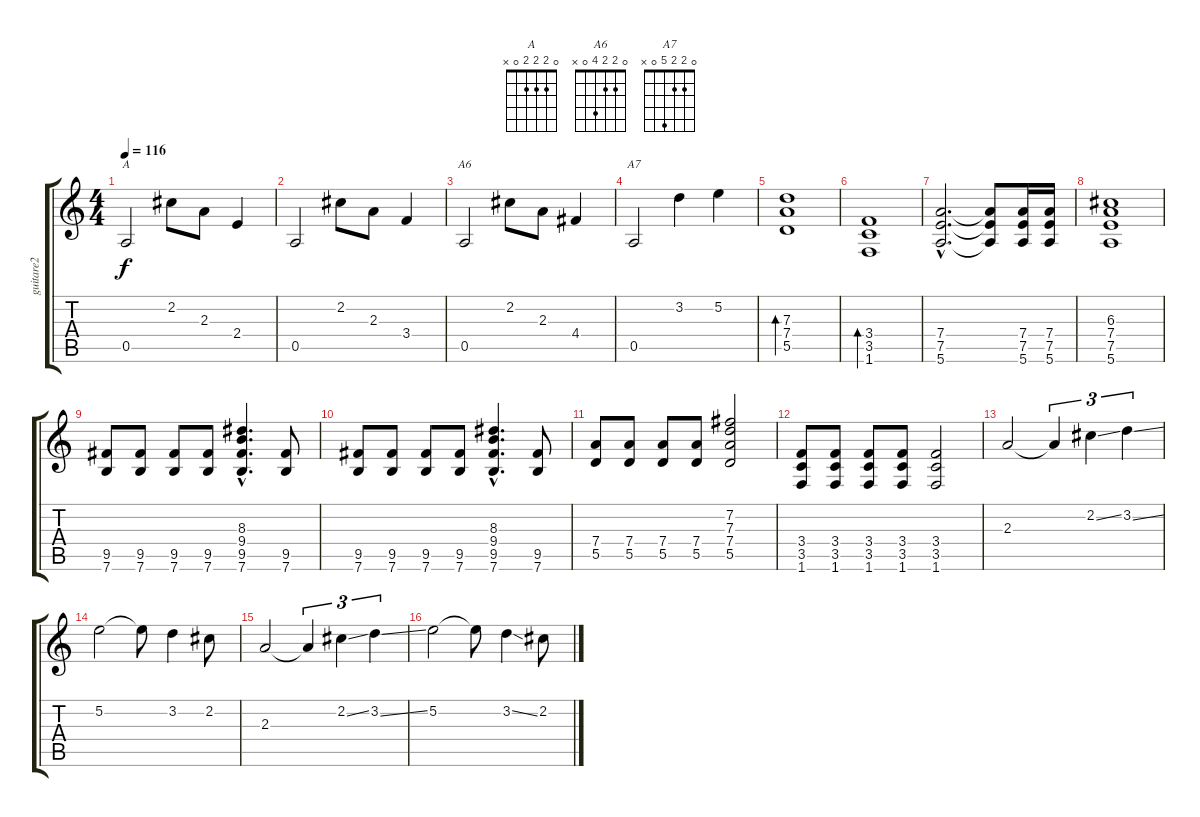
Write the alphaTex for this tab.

\track ("guitare2" "guitare2") {instrument electricguitarjazz}
\staff {score tabs}
\tuning (E4 B3 G3 D3 A2 E2) {hide}
\chord ("A" 0 2 2 2 0 x)
\chord ("A6" 0 2 2 4 0 x)
\chord ("A7" 0 2 2 5 0 x)
\ts (4 4)
\tempo 116
\clef g2
\ks c
0.5.2{ch "A" dy f} 2.2.8 2.3.8 2.4.4 |
0.5.2 2.2.8 2.3.8 3.4.4 |
0.5.2{ch "A6"} 2.2.8 2.3.8 4.4.4 |
0.5.2{ch "A7"} 3.2.4 5.2.4 |
(7.3 7.4 5.5).1{bd 60} |
(3.4 3.5 1.6).1{bd 60} |
(7.4{hac} 7.5{hac} 5.6{hac}).2{d} (7.4{t} 7.5{t} 5.6{t}).8 (7.4 7.5 5.6).16 (7.4 7.5 5.6).16 |
(6.3 7.4 7.5 5.6).1 |
(9.5 7.6).8 (9.5 7.6).8 (9.5 7.6).8 (9.5 7.6).8 (8.3{hac} 9.4{hac} 9.5{hac} 7.6{hac}).4{d} (9.5 7.6).8 |
(9.5 7.6).8 (9.5 7.6).8 (9.5 7.6).8 (9.5 7.6).8 (8.3{hac} 9.4{hac} 9.5{hac} 7.6{hac}).4{d} (9.5 7.6).8 |
(7.4 5.5).8 (7.4 5.5).8 (7.4 5.5).8 (7.4 5.5).8 (7.2 7.3 7.4 5.5).2 |
(3.4 3.5 1.6).8 (3.4 3.5 1.6).8 (3.4 3.5 1.6).8 (3.4 3.5 1.6).8 (3.4 3.5 1.6).2 |
2.3.2{volume 16 instrument overdrivenguitar} 2.3{t}.4{tu (3 2)} 2.2{ss}.4{tu (3 2)} 3.2{ss}.4{tu (3 2)} |
5.2.2 5.2{t}.8 3.2.4 2.2.8 |
2.3.2 2.3{t}.4{tu (3 2)} 2.2{ss}.4{tu (3 2)} 3.2{ss}.4{tu (3 2)} |
5.2.2 5.2{t}.8 3.2{ss}.4 2.2.8
